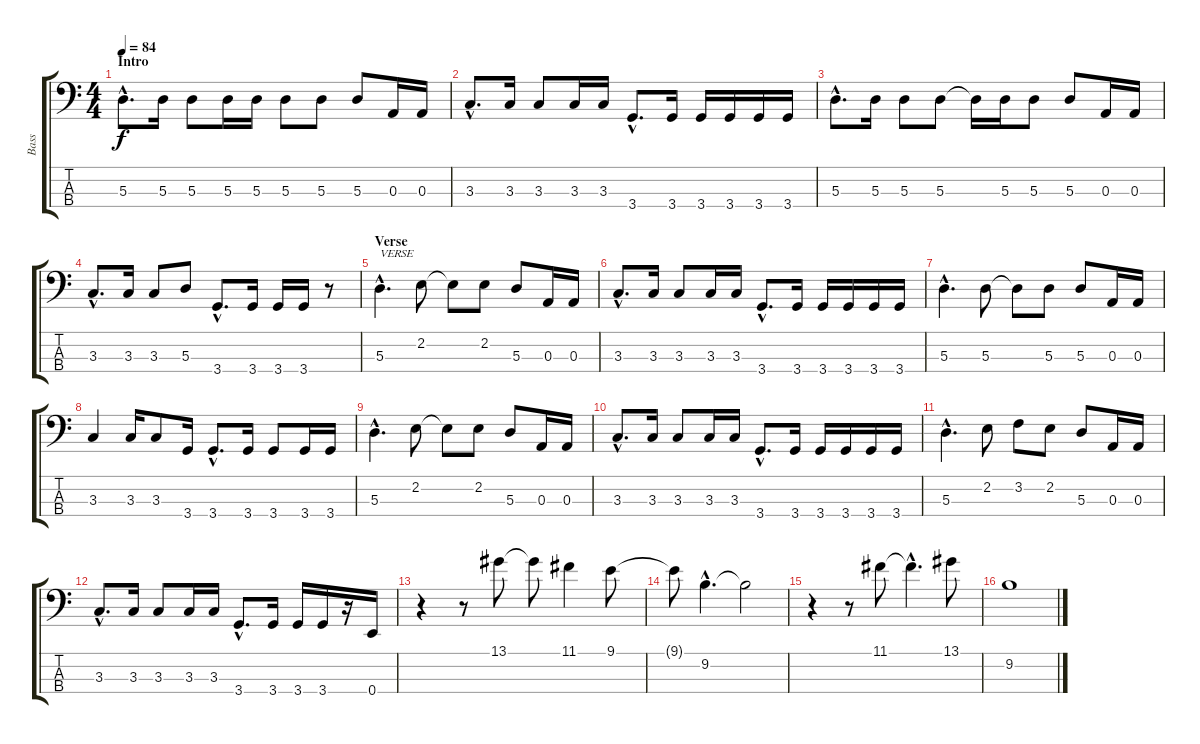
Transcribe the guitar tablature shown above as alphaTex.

\track ("Bass" "Bass") {instrument electricbassfinger}
\staff {score tabs}
\tuning (G2 D2 A1 E1) {hide}
\ts (4 4)
\section ("" "Intro")
\tempo 84
\clef f4
\ks c
5.3{hac}.8{d dy f instrument electricbassfinger} 5.3.16 5.3.8 5.3.16 5.3.16 5.3.8 5.3.8 5.3.8 0.3.16 0.3.16 |
3.3{hac}.8{d} 3.3.16 3.3.8 3.3.16 3.3.16 3.4{hac}.8{d} 3.4.16 3.4.16 3.4.16 3.4.16 3.4.16 |
5.3{hac}.8{d} 5.3.16 5.3.8 5.3.8 5.3{t}.16 5.3.16 5.3.8 5.3.8 0.3.16 0.3.16 |
3.3{hac}.8{d} 3.3.16 3.3.8 5.3.8 3.4{hac}.8{d} 3.4.16 3.4.16 3.4.16 r.8 |
\section ("" "Verse")
5.3{hac}.4{d txt "VERSE"} 2.2.8 2.2{t}.8 2.2.8 5.3.8 0.3.16 0.3.16 |
3.3{hac}.8{d} 3.3.16 3.3.8 3.3.16 3.3.16 3.4{hac}.8{d} 3.4.16 3.4.16 3.4.16 3.4.16 3.4.16 |
5.3{hac}.4{d} 5.3.8 5.3{t}.8 5.3.8 5.3.8 0.3.16 0.3.16 |
3.3.4 3.3.16 3.3.8 3.4.16 3.4{hac}.8{d} 3.4.16 3.4.8 3.4.16 3.4.16 |
5.3{hac}.4{d} 2.2.8 2.2{t}.8 2.2.8 5.3.8 0.3.16 0.3.16 |
3.3{hac}.8{d} 3.3.16 3.3.8 3.3.16 3.3.16 3.4{hac}.8{d} 3.4.16 3.4.16 3.4.16 3.4.16 3.4.16 |
5.3{hac}.4{d} 2.2.8 3.2.8 2.2.8 5.3.8 0.3.16 0.3.16 |
3.3{hac}.8{d} 3.3.16 3.3.8 3.3.16 3.3.16 3.4{hac}.8{d} 3.4.16 3.4.16 3.4.16 r.16 0.4.16 |
r.4 r.8 13.1.8 13.1{t}.8 11.1.4 9.1.8 |
9.1{t}.8 9.2{hac}.4{d} 9.2{t}.2 |
r.4 r.8 11.1.8 11.1{hac t}.4{d} 13.1.8 |
9.2.1
